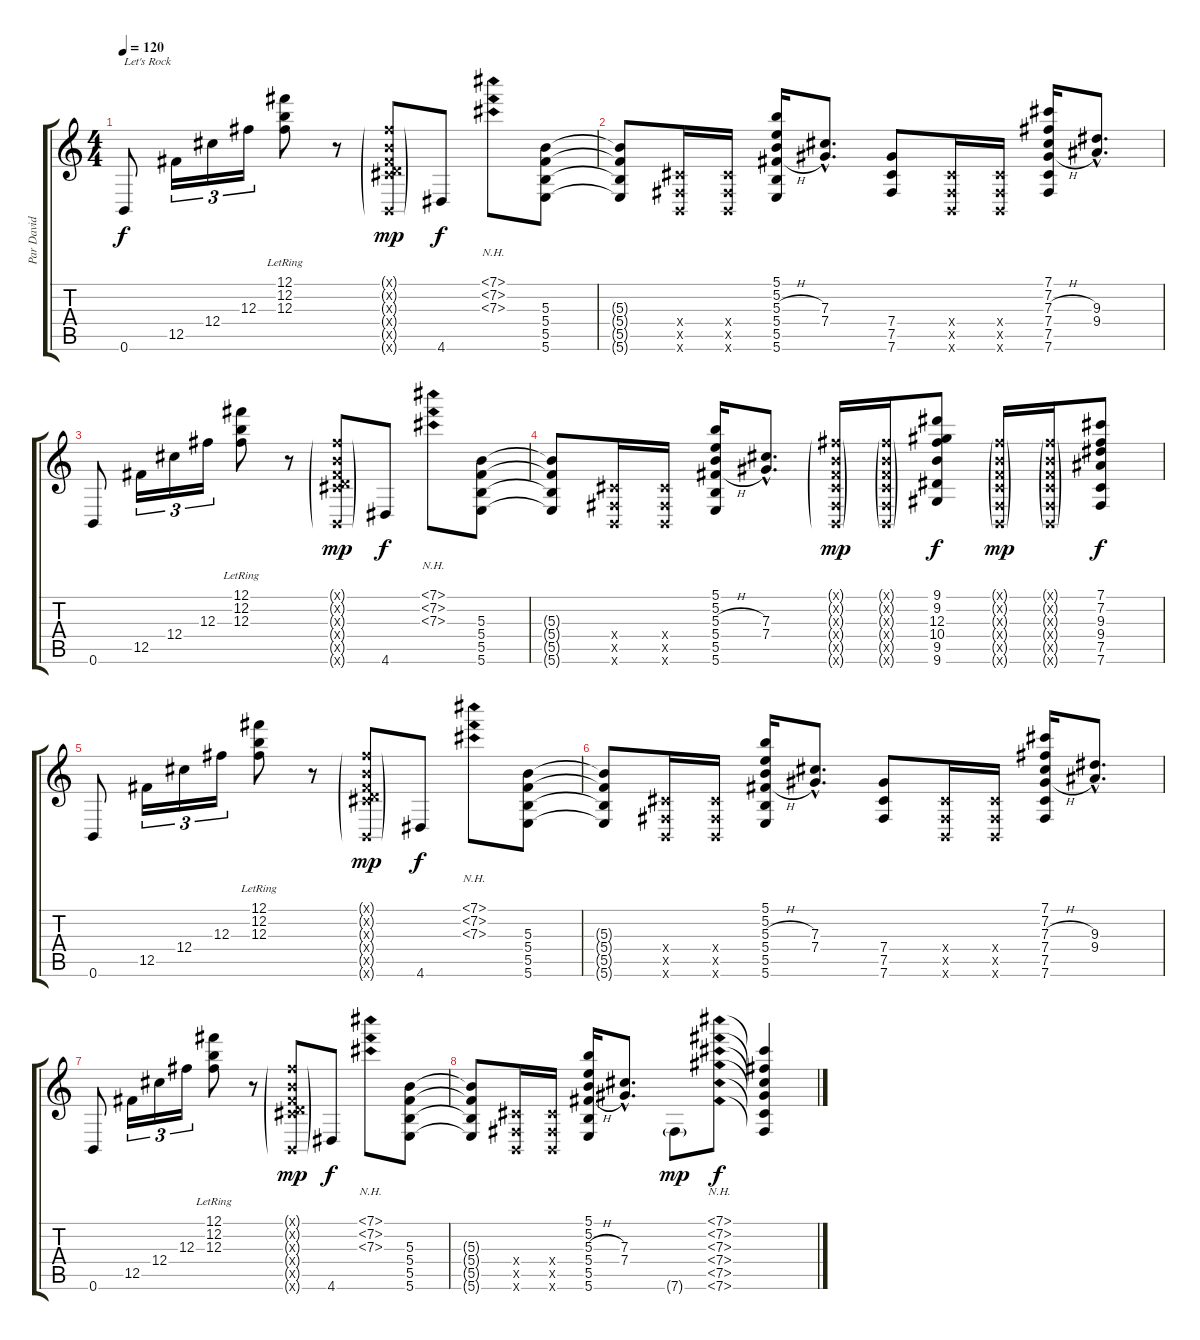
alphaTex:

\track ("Par David Cloutier" "Par David ") {instrument acousticguitarsteel}
\staff {score tabs}
\tuning (Gb4 B3 Gb3 Db3 Gb2 B1) {hide}
\ts (4 4)
\tempo 120
\clef g2
\ks c
0.6.8{txt "Let's Rock" dy f instrument acousticguitarsteel} 12.5.16{tu (3 2)} 12.4.16{tu (3 2)} 12.3.16{tu (3 2)} (12.1{lr} 12.2{lr} 12.3{lr}).8 r.8 (0.1{g x} 0.2{g x} 0.3{g x} 0.4{g x} 8.5{g x} 0.6{g x}).8{dy mp} 4.6.8{dy f} (7.1{nh} 7.2{nh} 7.3{nh}).8 (5.3 5.4 5.5 5.6).8 |
(5.3{t} 5.4{t} 5.5{t} 5.6{t}).8 (0.4{x} 0.5{x} 0.6{x}).16 (0.4{x} 0.5{x} 0.6{x}).16 (5.1 5.2 5.3{h} 5.4{h} 5.5 5.6).16 (7.3{hac} 7.4{hac}).8{d} (7.4 7.5 7.6).8 (0.4{x} 0.5{x} 0.6{x}).16 (0.4{x} 0.5{x} 0.6{x}).16 (7.1 7.2 7.3{h} 7.4{h} 7.5 7.6).16 (9.3{hac} 9.4{hac}).8{d} |
0.6.8 12.5.16{tu (3 2)} 12.4.16{tu (3 2)} 12.3.16{tu (3 2)} (12.1{lr} 12.2{lr} 12.3{lr}).8 r.8 (0.1{g x} 0.2{g x} 0.3{g x} 0.4{g x} 8.5{g x} 0.6{g x}).8{dy mp} 4.6.8{dy f} (7.1{nh} 7.2{nh} 7.3{nh}).8 (5.3 5.4 5.5 5.6).8 |
(5.3{t} 5.4{t} 5.5{t} 5.6{t}).8 (0.4{x} 0.5{x} 0.6{x}).16 (0.4{x} 0.5{x} 0.6{x}).16 (5.1 5.2 5.3{h} 5.4{h} 5.5 5.6).16 (7.3{hac} 7.4{hac}).8{d} (0.1{g x} 0.2{g x} 0.3{g x} 0.4{g x} 0.5{g x} 0.6{g x}).16{dy mp} (0.1{g x} 0.2{g x} 0.3{g x} 0.4{g x} 0.5{g x} 0.6{g x}).16 (9.1 9.2 12.3 10.4 9.5 9.6).8{dy f} (0.1{g x} 0.2{g x} 0.3{g x} 0.4{g x} 0.5{g x} 0.6{g x}).16{dy mp} (0.1{g x} 0.2{g x} 0.3{g x} 0.4{g x} 0.5{g x} 0.6{g x}).16 (7.1 7.2 9.3 9.4 7.5 7.6).8{dy f} |
0.6.8 12.5.16{tu (3 2)} 12.4.16{tu (3 2)} 12.3.16{tu (3 2)} (12.1{lr} 12.2{lr} 12.3{lr}).8 r.8 (0.1{g x} 0.2{g x} 0.3{g x} 0.4{g x} 8.5{g x} 0.6{g x}).8{dy mp} 4.6.8{dy f} (7.1{nh} 7.2{nh} 7.3{nh}).8 (5.3 5.4 5.5 5.6).8 |
(5.3{t} 5.4{t} 5.5{t} 5.6{t}).8 (0.4{x} 0.5{x} 0.6{x}).16 (0.4{x} 0.5{x} 0.6{x}).16 (5.1 5.2 5.3{h} 5.4{h} 5.5 5.6).16 (7.3{hac} 7.4{hac}).8{d} (7.4 7.5 7.6).8 (0.4{x} 0.5{x} 0.6{x}).16 (0.4{x} 0.5{x} 0.6{x}).16 (7.1 7.2 7.3{h} 7.4{h} 7.5 7.6).16 (9.3{hac} 9.4{hac}).8{d} |
0.6.8 12.5.16{tu (3 2)} 12.4.16{tu (3 2)} 12.3.16{tu (3 2)} (12.1{lr} 12.2{lr} 12.3{lr}).8 r.8 (0.1{g x} 0.2{g x} 0.3{g x} 0.4{g x} 8.5{g x} 0.6{g x}).8{dy mp} 4.6.8{dy f} (7.1{nh} 7.2{nh} 7.3{nh}).8 (5.3 5.4 5.5 5.6).8 |
(5.3{t} 5.4{t} 5.5{t} 5.6{t}).8 (0.4{x} 0.5{x} 0.6{x}).16 (0.4{x} 0.5{x} 0.6{x}).16 (5.1 5.2 5.3{h} 5.4{h} 5.5 5.6).16 (7.3{hac} 7.4{hac}).8{d} 7.6{g}.8{dy mp} (7.1{nh} 7.2{nh} 7.3{nh} 7.4{nh} 7.5{nh} 7.6{nh}).8{dy f} (7.1{t} 7.2{t} 7.3{t} 7.4{t} 7.5{t} 7.6{t}).4
